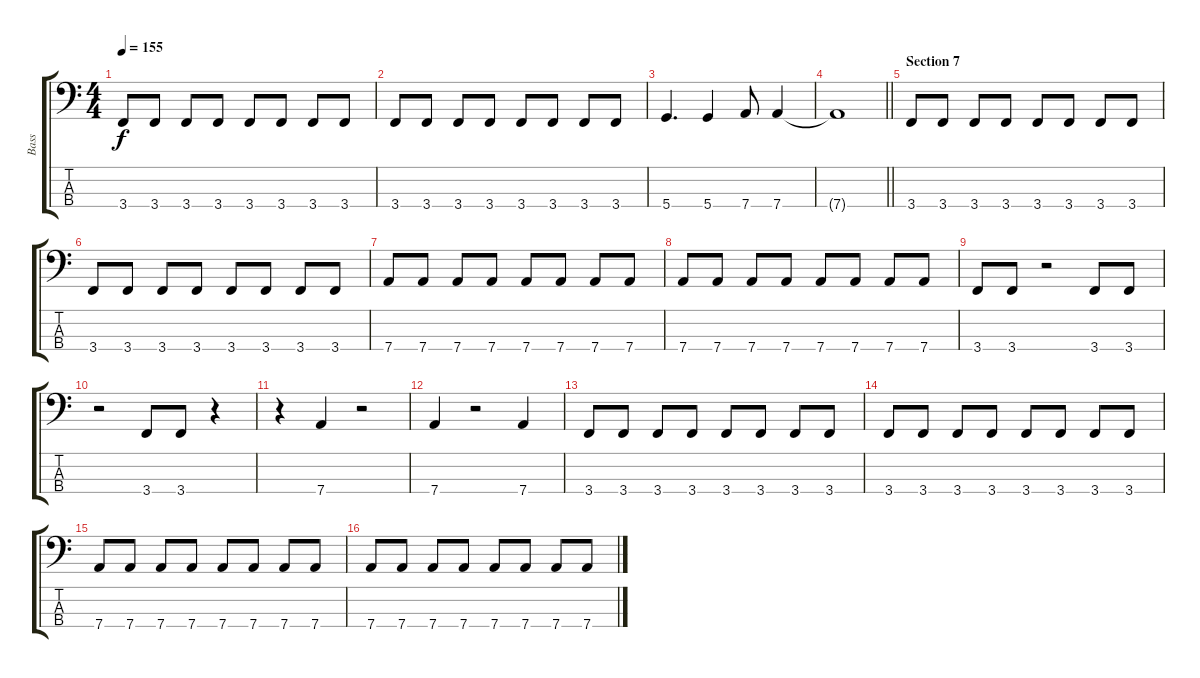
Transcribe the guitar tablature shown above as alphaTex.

\track ("Bass" "Bass") {instrument electricbassfinger}
\staff {score tabs}
\tuning (G2 D2 A1 D1) {hide}
\ts (4 4)
\tempo 155
\clef f4
\ks c
3.4.8{dy f} 3.4.8 3.4.8 3.4.8 3.4.8 3.4.8 3.4.8 3.4.8 |
3.4.8 3.4.8 3.4.8 3.4.8 3.4.8 3.4.8 3.4.8 3.4.8 |
5.4.4{d} 5.4.4 7.4.8 7.4.4 |
\barLineRight lightlight
7.4{t}.1 |
\section ("" "Section 7")
3.4.8 3.4.8 3.4.8 3.4.8 3.4.8 3.4.8 3.4.8 3.4.8 |
3.4.8 3.4.8 3.4.8 3.4.8 3.4.8 3.4.8 3.4.8 3.4.8 |
7.4.8 7.4.8 7.4.8 7.4.8 7.4.8 7.4.8 7.4.8 7.4.8 |
7.4.8 7.4.8 7.4.8 7.4.8 7.4.8 7.4.8 7.4.8 7.4.8 |
3.4.8 3.4.8 r.2 3.4.8 3.4.8 |
r.2 3.4.8 3.4.8 r.4 |
r.4 7.4.4 r.2 |
7.4.4 r.2 7.4.4 |
3.4.8 3.4.8 3.4.8 3.4.8 3.4.8 3.4.8 3.4.8 3.4.8 |
3.4.8 3.4.8 3.4.8 3.4.8 3.4.8 3.4.8 3.4.8 3.4.8 |
7.4.8 7.4.8 7.4.8 7.4.8 7.4.8 7.4.8 7.4.8 7.4.8 |
7.4.8 7.4.8 7.4.8 7.4.8 7.4.8 7.4.8 7.4.8 7.4.8
